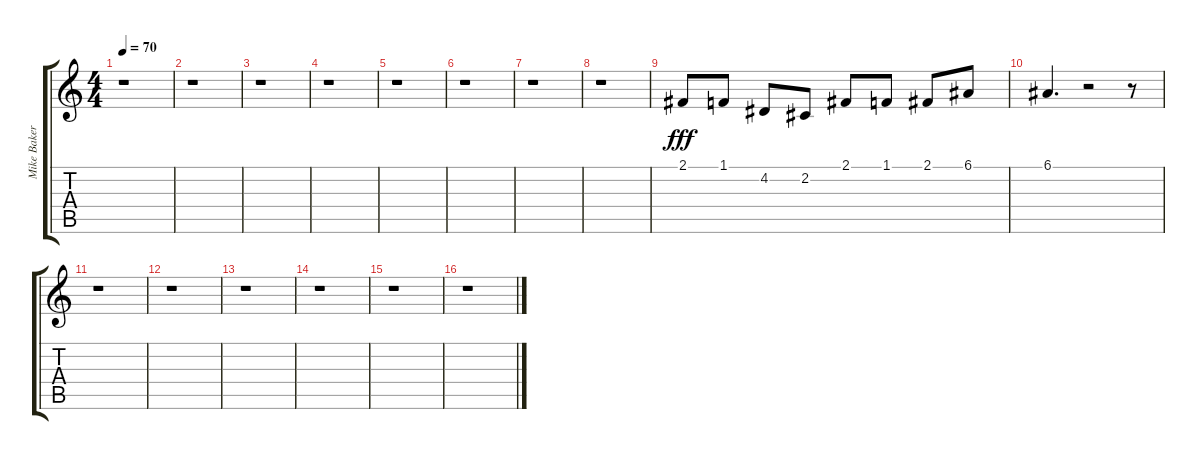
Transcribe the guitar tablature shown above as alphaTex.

\track ("Mike Baker" "Mike Baker") {instrument tenorsax}
\staff {score tabs}
\tuning (E4 B3 G3 D3 A2 E2) {hide}
\ts (4 4)
\tempo 70
\clef g2
\ks c
r.1{dy fff} |
r.1 |
r.1 |
r.1 |
r.1 |
r.1 |
r.1 |
r.1 |
2.1.8 1.1.8 4.2.8 2.2.8 2.1.8 1.1.8 2.1.8 6.1.8 |
6.1.4{d} r.2 r.8 |
r.1 |
r.1 |
r.1 |
r.1 |
r.1 |
r.1
